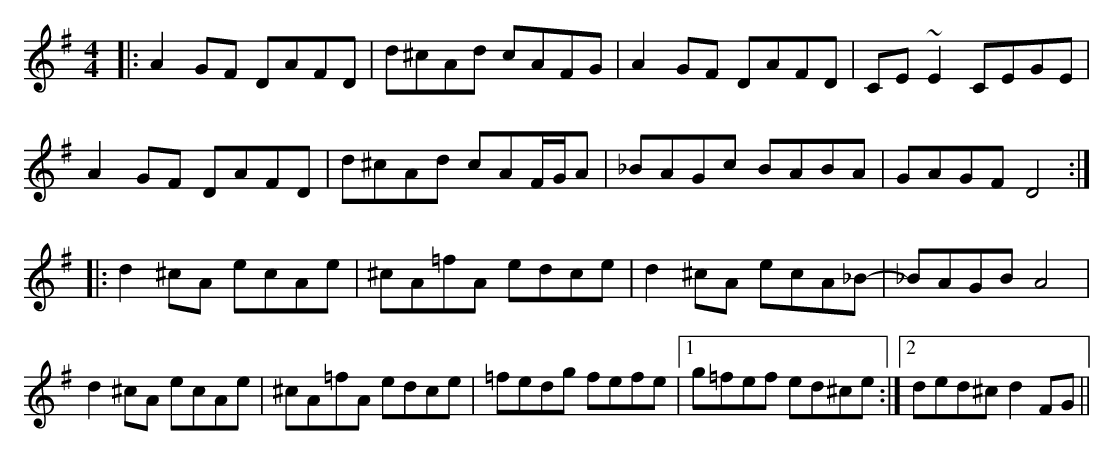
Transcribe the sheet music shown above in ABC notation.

X:1
M:4/4
K:Dmix
|:A2GF DAFD|d^cAd cAFG|A2GF DAFD|CE~E2 CEGE|
A2GF DAFD|d^cAd cAF/G/A|_BAGc BABA|GAGF D4:|
|:d2^cA ecAe|^cA=fA edce|d2^cA ecA_B-|_BAGB A4|
d2^cA ecAe|^cA=fA edce|=fedg fefe|1 g=fef ed^ce:|2 ded^c d2FG||
